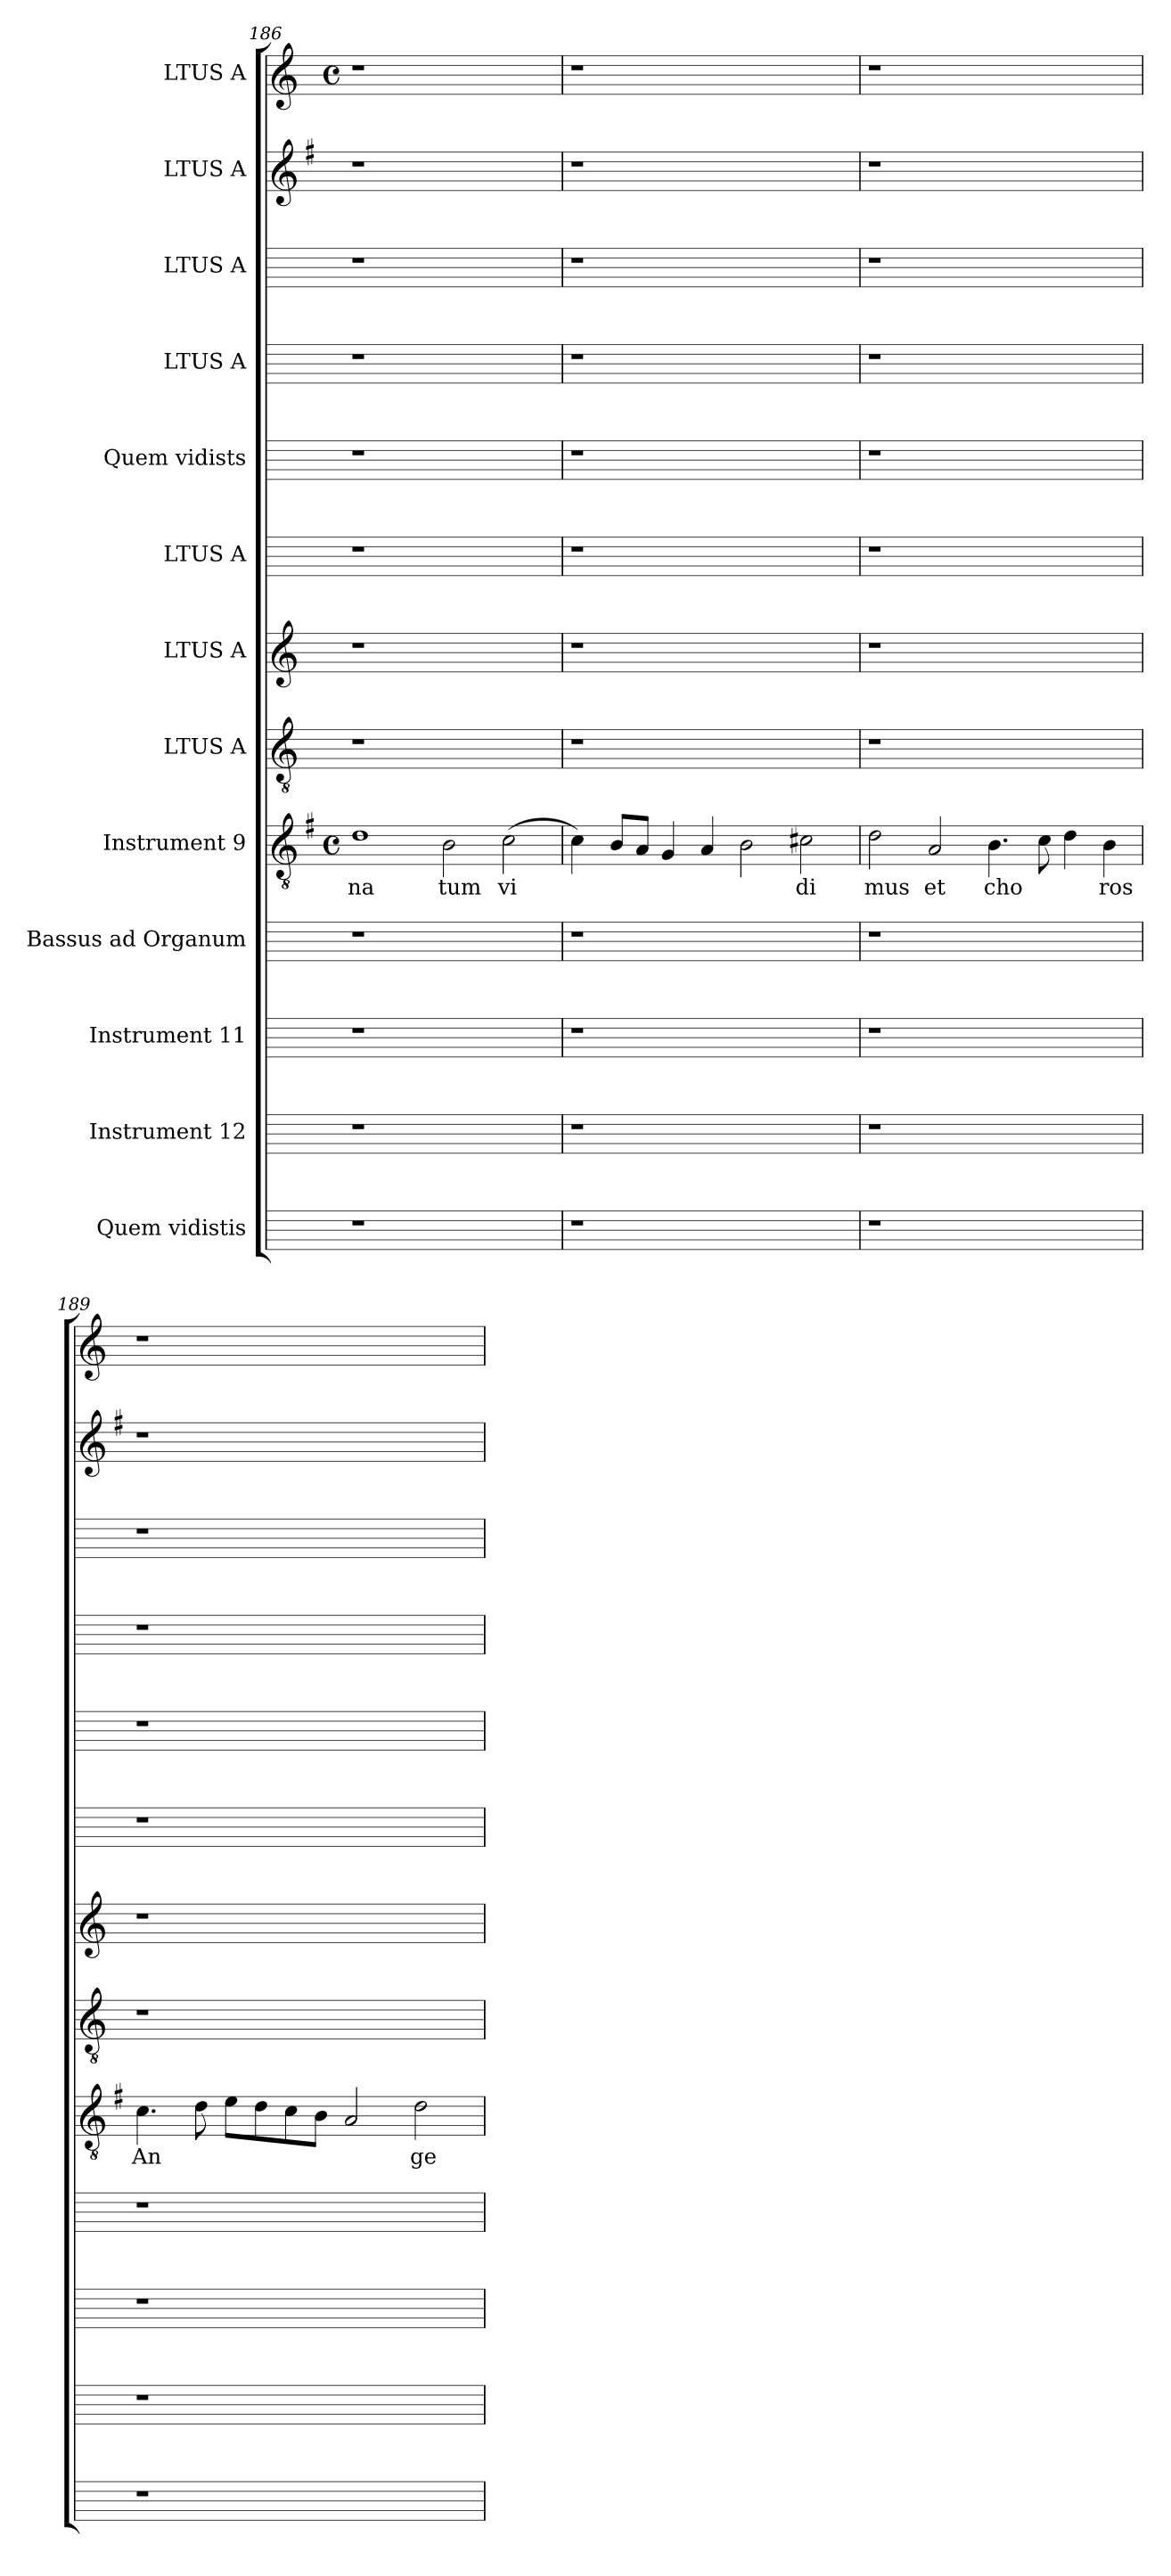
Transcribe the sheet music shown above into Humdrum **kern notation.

**kern	**kern	**kern	**kern	**kern	**text	**kern	**kern	**kern	**kern	**kern	**kern	**kern	**kern
*part13	*part12	*part11	*part10	*part9	*part9	*part8	*part7	*part6	*part5	*part4	*part3	*part2	*part1
*staff13	*staff12	*staff11	*staff10	*staff9	*staff9	*staff8	*staff7	*staff6	*staff5	*staff4	*staff3	*staff2	*staff1
*I"Quem vidistis	*I"Instrument 12	*I"Instrument 11	*I"Bassus ad Organum	*I"Instrument 9	*	*I"LTUS  A	*I"LTUS  A	*I"LTUS  A	*I"Quem vidists	*I"LTUS  A	*I"LTUS  A	*I"LTUS  A	*I"LTUS  A
*	*	*	*	*clefGv2	*	*clefGv2	*clefG2	*	*	*	*	*clefG2	*clefG2
*	*	*	*	*k[f#]	*	*	*	*	*	*	*	*k[f#]	*
*	*	*	*	*G:	*	*	*	*	*	*	*	*G:	*
*	*	*	*	*M4/4	*	*	*	*	*	*	*	*	*M4/4
*	*	*	*	*met(c)	*	*	*	*	*	*	*	*	*met(c)
=186	=186	=186	=186	=186	=186	=186	=186	=186	=186	=186	=186	=186	=186
!	!	!	!	!	!LO:LY:b:cj	!	!	!	!	!	!	!	!
1r	1r	1r	1r	1d	na	1r	1r	1r	1r	1r	1r	1r	1r
!	!	!	!	!	!LO:LY:b:cj	!	!	!	!	!	!	!	!
1ryy	1ryy	1ryy	1ryy	2B\	tum	1ryy	1ryy	1ryy	1ryy	1ryy	1ryy	1ryy	1ryy
!	!	!	!	!	!LO:LY:b:cj	!	!	!	!	!	!	!	!
.	.	.	.	(>2c\	vi	.	.	.	.	.	.	.	.
=187	=187	=187	=187	=187	=187	=187	=187	=187	=187	=187	=187	=187	=187
1r	1r	1r	1r	4c\)	.	1r	1r	1r	1r	1r	1r	1r	1r
.	.	.	.	8B/L	.	.	.	.	.	.	.	.	.
.	.	.	.	8A/J	.	.	.	.	.	.	.	.	.
.	.	.	.	4G/	.	.	.	.	.	.	.	.	.
.	.	.	.	4A/	.	.	.	.	.	.	.	.	.
1ryy	1ryy	1ryy	1ryy	2B\	.	1ryy	1ryy	1ryy	1ryy	1ryy	1ryy	1ryy	1ryy
!	!	!	!	!	!LO:LY:b:cj	!	!	!	!	!	!	!	!
.	.	.	.	2c#X\	di	.	.	.	.	.	.	.	.
!!LO:LB:g=z
=188	=188	=188	=188	=188	=188	=188	=188	=188	=188	=188	=188	=188	=188
!	!	!	!	!	!LO:LY:b:cj	!	!	!	!	!	!	!	!
1r	1r	1r	1r	2d\	mus	1r	1r	1r	1r	1r	1r	1r	1r
!	!	!	!	!	!LO:LY:b:cj	!	!	!	!	!	!	!	!
.	.	.	.	2A/	et	.	.	.	.	.	.	.	.
!	!	!	!	!	!LO:LY:b	!	!	!	!	!	!	!	!
1ryy	1ryy	1ryy	1ryy	4.B\	cho	1ryy	1ryy	1ryy	1ryy	1ryy	1ryy	1ryy	1ryy
.	.	.	.	8c\	.	.	.	.	.	.	.	.	.
.	.	.	.	4d\	.	.	.	.	.	.	.	.	.
!	!	!	!	!	!LO:LY:b:cj	!	!	!	!	!	!	!	!
.	.	.	.	4B\	ros	.	.	.	.	.	.	.	.
=189	=189	=189	=189	=189	=189	=189	=189	=189	=189	=189	=189	=189	=189
!	!	!	!	!	!LO:LY:b	!	!	!	!	!	!	!	!
1r	1r	1r	1r	4.c\	An	1r	1r	1r	1r	1r	1r	1r	1r
.	.	.	.	8d\	.	.	.	.	.	.	.	.	.
.	.	.	.	8e\L	.	.	.	.	.	.	.	.	.
.	.	.	.	8d\	.	.	.	.	.	.	.	.	.
.	.	.	.	8c\	.	.	.	.	.	.	.	.	.
.	.	.	.	8B\J	.	.	.	.	.	.	.	.	.
1ryy	1ryy	1ryy	1ryy	2A/	.	1ryy	1ryy	1ryy	1ryy	1ryy	1ryy	1ryy	1ryy
!	!	!	!	!	!LO:LY:b:cj	!	!	!	!	!	!	!	!
.	.	.	.	2d\	ge	.	.	.	.	.	.	.	.
=	=	=	=	=	=	=	=	=	=	=	=	=	=
*-	*-	*-	*-	*-	*-	*-	*-	*-	*-	*-	*-	*-	*-
